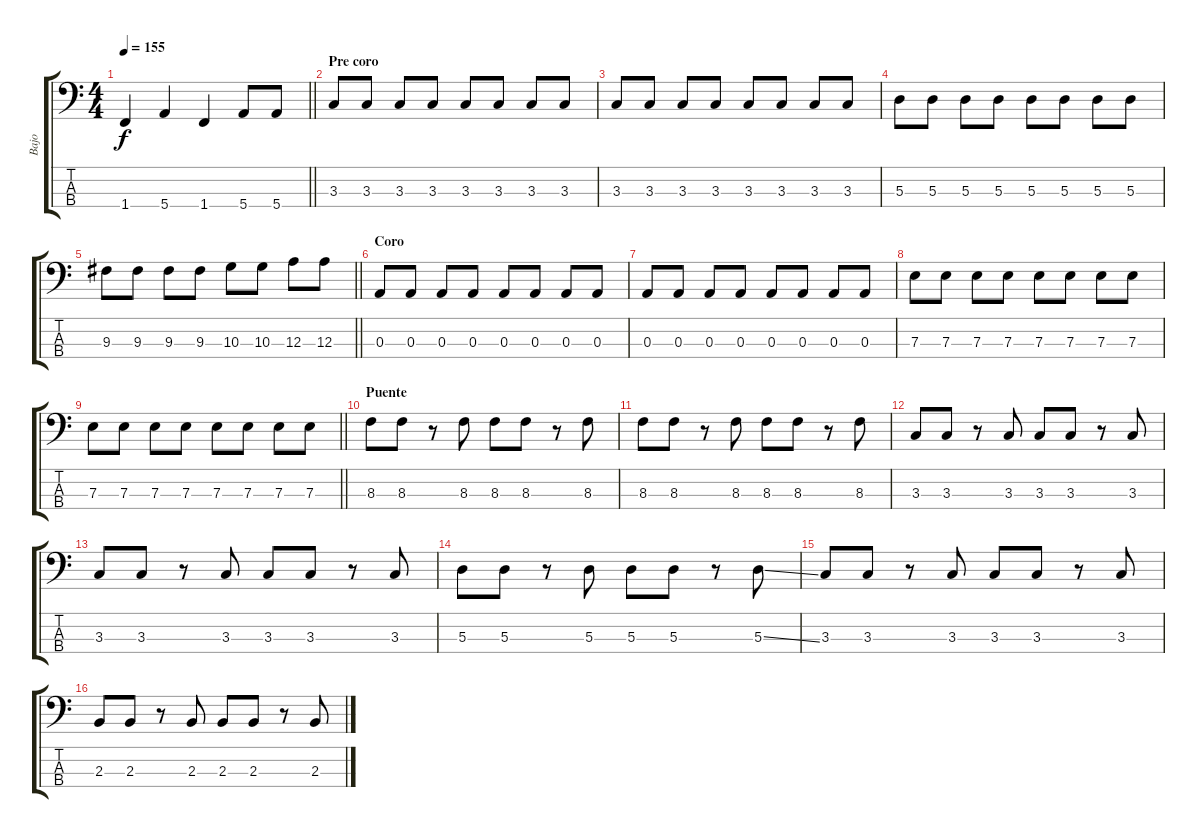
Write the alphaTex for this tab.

\track ("Bajo" "Bajo") {instrument electricbassfinger}
\staff {score tabs}
\tuning (G2 D2 A1 E1) {hide}
\ts (4 4)
\tempo 155
\clef f4
\barLineRight lightlight
\ks c
1.4.4{dy f} 5.4.4 1.4.4 5.4.8 5.4.8 |
\section ("" "Pre coro")
3.3.8 3.3.8 3.3.8 3.3.8 3.3.8 3.3.8 3.3.8 3.3.8 |
3.3.8 3.3.8 3.3.8 3.3.8 3.3.8 3.3.8 3.3.8 3.3.8 |
5.3.8 5.3.8 5.3.8 5.3.8 5.3.8 5.3.8 5.3.8 5.3.8 |
\barLineRight lightlight
9.3.8 9.3.8 9.3.8 9.3.8 10.3.8 10.3.8 12.3.8 12.3.8 |
\section ("" "Coro")
0.3.8 0.3.8 0.3.8 0.3.8 0.3.8 0.3.8 0.3.8 0.3.8 |
0.3.8 0.3.8 0.3.8 0.3.8 0.3.8 0.3.8 0.3.8 0.3.8 |
7.3.8 7.3.8 7.3.8 7.3.8 7.3.8 7.3.8 7.3.8 7.3.8 |
\barLineRight lightlight
7.3.8 7.3.8 7.3.8 7.3.8 7.3.8 7.3.8 7.3.8 7.3.8 |
\section ("" "Puente")
8.3.8 8.3.8 r.8 8.3.8 8.3.8 8.3.8 r.8 8.3.8 |
8.3.8 8.3.8 r.8 8.3.8 8.3.8 8.3.8 r.8 8.3.8 |
3.3.8 3.3.8 r.8 3.3.8 3.3.8 3.3.8 r.8 3.3.8 |
3.3.8 3.3.8 r.8 3.3.8 3.3.8 3.3.8 r.8 3.3.8 |
5.3.8 5.3.8 r.8 5.3.8 5.3.8 5.3.8 r.8 5.3{ss}.8 |
3.3.8 3.3.8 r.8 3.3.8 3.3.8 3.3.8 r.8 3.3.8 |
2.3.8 2.3.8 r.8 2.3.8 2.3.8 2.3.8 r.8 2.3{ss}.8
